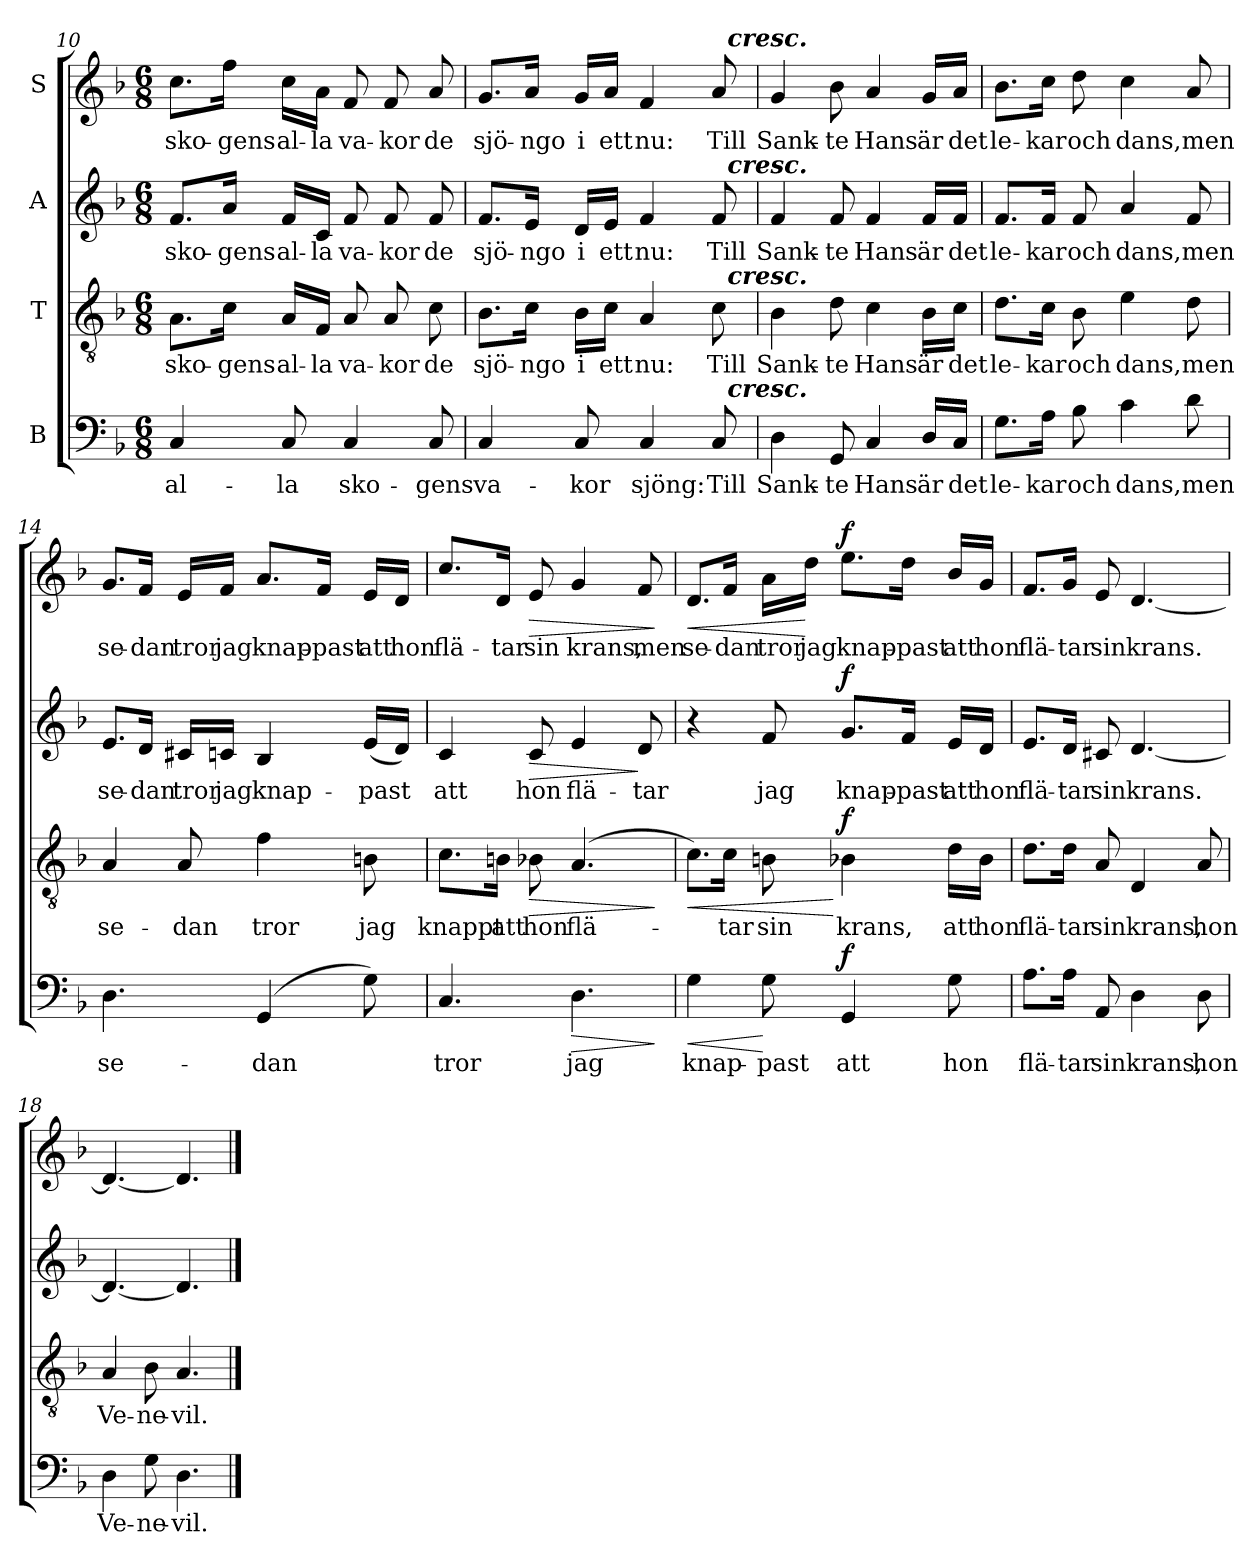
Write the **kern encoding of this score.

**kern	**text	**dynam	**kern	**text	**dynam	**kern	**text	**dynam	**kern	**text	**dynam
*part4	*part4	*part4	*part3	*part3	*part3	*part2	*part2	*part2	*part1	*part1	*part1
*staff4	*staff4	*staff4	*staff3	*staff3	*staff3	*staff2	*staff2	*staff2	*staff1	*staff1	*staff1
*I"B	*	*	*I"T	*	*	*I"A	*	*	*I"S	*	*
!!LO:PB:g=z
*clefF4	*	*	*clefGv2	*	*	*clefG2	*	*	*clefG2	*	*
*k[b-]	*	*	*k[b-]	*	*	*k[b-]	*	*	*k[b-]	*	*
*d:	*	*	*d:	*	*	*d:	*	*	*d:	*	*
*M6/8	*	*	*M6/8	*	*	*M6/8	*	*	*M6/8	*	*
=10	=10	=10	=10	=10	=10	=10	=10	=10	=10	=10	=10
!	!LO:LY:b	!	!	!LO:LY:b	!	!	!LO:LY:b	!	!	!LO:LY:b	!
4C/	al-	.	8.A\L	sko-	.	8.f/L	sko-	.	8.cc\L	sko-	.
!	!	!	!	!LO:LY:b	!	!	!LO:LY:b	!	!	!LO:LY:b	!
.	.	.	16c\Jk	-gens	.	16a/Jk	-gens	.	16ff\Jk	-gens	.
!	!LO:LY:b	!	!	!LO:LY:b	!	!	!LO:LY:b	!	!	!LO:LY:b	!
8C/	-la	.	16A/LL	al-	.	16f/LL	al-	.	16cc\LL	al-	.
!	!	!	!	!LO:LY:b	!	!	!LO:LY:b	!	!	!LO:LY:b	!
.	.	.	16F/JJ	-la	.	16c/JJ	-la	.	16a\JJ	-la	.
!	!LO:LY:b	!	!	!LO:LY:b	!	!	!LO:LY:b	!	!	!LO:LY:b	!
4C/	sko-	.	8A/	va-	.	8f/	va-	.	8f/	va-	.
!	!	!	!	!LO:LY:b	!	!	!LO:LY:b	!	!	!LO:LY:b	!
.	.	.	8A/	-kor	.	8f/	-kor	.	8f/	-kor	.
!	!LO:LY:b	!	!	!LO:LY:b	!	!	!LO:LY:b	!	!	!LO:LY:b	!
8C/	-gens	.	8c\	de	.	8f/	de	.	8a/	de	.
=11	=11	=11	=11	=11	=11	=11	=11	=11	=11	=11	=11
!	!LO:LY:b	!	!	!LO:LY:b	!	!	!LO:LY:b	!	!	!LO:LY:b	!
*^	*	*	*^	*	*	*^	*	*	*^	*	*
4C/	2ryy	va-	.	8.B-\L	2ryy	sjö-	.	8.f/L	2ryy	sjö-	.	8.g/L	2ryy	sjö-	.
!	!	!	!	!	!	!LO:LY:b	!	!	!	!LO:LY:b	!	!	!	!LO:LY:b	!
.	.	.	.	16c\Jk	.	-ngo	.	16e/Jk	.	-ngo	.	16a/Jk	.	-ngo	.
!	!	!LO:LY:b	!	!	!	!LO:LY:b	!	!	!	!LO:LY:b	!	!	!	!LO:LY:b	!
8C/	.	-kor	.	16B-\LL	.	i	.	16d/LL	.	i	.	16g/LL	.	i	.
!	!	!	!	!	!	!LO:LY:b	!	!	!	!LO:LY:b	!	!	!	!LO:LY:b	!
.	.	.	.	16c\JJ	.	ett	.	16e/JJ	.	ett	.	16a/JJ	.	ett	.
!	!	!LO:LY:b	!	!	!	!LO:LY:b	!	!	!	!LO:LY:b	!	!	!	!LO:LY:b	!
4C/	.	sjöng:	.	4A/	.	nu:	.	4f/	.	nu:	.	4f/	.	nu:	.
.	8ryy	.	.	.	8ryy	.	.	.	8ryy	.	.	.	8ryy	.	.
!	!	!LO:LY:b	!	!	!	!LO:LY:b	!	!	!	!LO:LY:b	!	!	!	!LO:LY:b	!
8C/	32ryy	Till	.	8c\	32ryy	Till	.	8f/	32ryy	Till	.	8a/	32ryy	Till	.
!	!	!	!	!	!	!	!	!	!	!	!	!	!LO:TX:a:Bi:t=cresc.	!	!
!	!	!	!	!	!	!	!	!	!LO:TX:a:Bi:t=cresc.	!	!	!	!	!	!
!	!	!	!	!	!LO:TX:a:Bi:t=cresc.	!	!	!	!	!	!	!	!	!	!
!	!LO:TX:a:Bi:t=cresc.	!	!	!	!	!	!	!	!	!	!	!	!	!	!
.	16.ryy	.	.	.	16.ryy	.	.	.	16.ryy	.	.	.	16.ryy	.	.
=12	=12	=12	=12	=12	=12	=12	=12	=12	=12	=12	=12	=12	=12	=12	=12
!	!	!LO:LY:b	!	!	!	!LO:LY:b	!	!	!	!LO:LY:b	!	!	!	!LO:LY:b	!
*v	*v	*	*	*	*	*	*	*v	*v	*	*	*v	*v	*	*
*	*	*	*v	*v	*	*	*	*	*	*	*	*
4D\	Sank-	.	4B-\	Sank-	.	4f/	Sank-	.	4g/	Sank-	.
!	!LO:LY:b	!	!	!LO:LY:b	!	!	!LO:LY:b	!	!	!LO:LY:b	!
8GG/	-te	.	8d\	-te	.	8f/	-te	.	8b-\	-te	.
!	!LO:LY:b	!	!	!LO:LY:b	!	!	!LO:LY:b	!	!	!LO:LY:b	!
4C/	Hans	.	4c\	Hans	.	4f/	Hans	.	4a/	Hans	.
!	!LO:LY:b	!	!	!LO:LY:b	!	!	!LO:LY:b	!	!	!LO:LY:b	!
16D/LL	är	.	16B-\LL	är	.	16f/LL	är	.	16g/LL	är	.
!	!LO:LY:b	!	!	!LO:LY:b	!	!	!LO:LY:b	!	!	!LO:LY:b	!
16C/JJ	det	.	16c\JJ	det	.	16f/JJ	det	.	16a/JJ	det	.
!!LO:LB:g=z
=13	=13	=13	=13	=13	=13	=13	=13	=13	=13	=13	=13
!	!LO:LY:b	!	!	!LO:LY:b	!	!	!LO:LY:b	!	!	!LO:LY:b	!
8.G\L	le-	.	8.d\L	le-	.	8.f/L	le-	.	8.b-\L	le-	.
!	!LO:LY:b	!	!	!LO:LY:b	!	!	!LO:LY:b	!	!	!LO:LY:b	!
16A\Jk	-kar	.	16c\Jk	-kar	.	16f/Jk	-kar	.	16cc\Jk	-kar	.
!	!LO:LY:b	!	!	!LO:LY:b	!	!	!LO:LY:b	!	!	!LO:LY:b	!
8B-\	och	.	8B-\	och	.	8f/	och	.	8dd\	och	.
!	!LO:LY:b	!	!	!LO:LY:b	!	!	!LO:LY:b	!	!	!LO:LY:b	!
4c\	dans,	.	4e\	dans,	.	4a/	dans,	.	4cc\	dans,	.
!	!LO:LY:b	!	!	!LO:LY:b	!	!	!LO:LY:b	!	!	!LO:LY:b	!
8d\	men	.	8d\	men	.	8f/	men	.	8a/	men	.
=14	=14	=14	=14	=14	=14	=14	=14	=14	=14	=14	=14
!	!LO:LY:b	!	!	!LO:LY:b	!	!	!LO:LY:b	!	!	!LO:LY:b	!
4.D\	se-	.	4A/	se-	.	8.e/L	se-	.	8.g/L	se-	.
!	!	!	!	!	!	!	!LO:LY:b	!	!	!LO:LY:b	!
.	.	.	.	.	.	16d/Jk	-dan	.	16f/Jk	-dan	.
!	!	!	!	!LO:LY:b	!	!	!LO:LY:b	!	!	!LO:LY:b	!
.	.	.	8A/	-dan	.	16c#X/LL	tror	.	16e/LL	tror	.
!	!	!	!	!	!	!	!LO:LY:b	!	!	!LO:LY:b	!
.	.	.	.	.	.	16cn/JJ	jag	.	16f/JJ	jag	.
!	!LO:LY:b	!	!	!LO:LY:b	!	!	!LO:LY:b	!	!	!LO:LY:b	!
(>4GG/	-dan	.	4f\	tror	.	4B-/	knap-	.	8.a/L	knap-	.
!	!	!	!	!	!	!	!	!	!	!LO:LY:b	!
.	.	.	.	.	.	.	.	.	16f/Jk	-past	.
!	!	!	!	!LO:LY:b	!	!	!LO:LY:b	!	!	!LO:LY:b	!
8G\)	.	.	8Bn\	jag	.	(<16e/LL	-past	.	16e/LL	att	.
!	!	!	!	!	!	!	!	!	!	!LO:LY:b	!
.	.	.	.	.	.	16d/JJ)	.	.	16d/JJ	hon	.
=15	=15	=15	=15	=15	=15	=15	=15	=15	=15	=15	=15
!	!LO:LY:b	!	!	!LO:LY:b	!	!	!LO:LY:b	!	!	!LO:LY:b	!
4.C/	tror	.	8.c\L	knappt	.	4c/	att	.	8.cc/L	flä-	.
!	!	!	!	!LO:LY:b	!	!	!	!	!	!LO:LY:b	!
.	.	.	16Bn\Jk	att	.	.	.	.	16d/Jk	-tar	.
!	!	!	!	!LO:LY:b	!LO:HP:b	!	!LO:LY:b	!LO:HP:b	!	!LO:LY:b	!LO:HP:b
.	.	.	8B-X\	hon	>	8c/	hon	>	8e/	sin	>
!	!LO:LY:b	!LO:HP:b	!	!LO:LY:b	!	!	!LO:LY:b	!	!	!LO:LY:b	!
4.D\	jag	>	(>4.A/	flä-	.	4e/	flä-	.	4g/	krans,	.
!	!	!	!	!	!	!	!LO:LY:b	!	!	!LO:LY:b	!
.	.	.	.	.	.	8d/	-tar	]	8f/	men	.
.	.	]	.	.	]	.	.	.	.	.	]
!!LO:LB:g=z
=16	=16	=16	=16	=16	=16	=16	=16	=16	=16	=16	=16
!	!LO:LY:b	!LO:HP:b	!	!	!LO:HP:b	!	!	!	!	!LO:LY:b	!LO:HP:b
4G\	knap-	<	8.c\L)	.	<	4r	.	.	8.d/L	se-	<
!	!	!	!	!LO:LY:b	!	!	!	!	!	!LO:LY:b	!
.	.	.	16c\Jk	-tar	.	.	.	.	16f/Jk	-dan	.
!	!LO:LY:b	!	!	!LO:LY:b	!	!	!LO:LY:b	!	!	!LO:LY:b	!
8G\	-past	[	8Bn\	sin	.	8f/	jag	.	16a\LL	tror	.
!	!	!	!	!	!	!	!	!	!	!LO:LY:b	!
.	.	.	.	.	.	.	.	.	16dd\JJ	jag	[
!	!LO:LY:b	!LO:DY:a	!	!LO:LY:b	!LO:DY:n=1:a	!	!LO:LY:b	!LO:DY:a	!	!LO:LY:b	!LO:DY:a
4GG/	att	f	4B-X\	krans,	[ f	8.g/L	knap-	f	8.ee\L	knap-	f
!	!	!	!	!	!	!	!LO:LY:b	!	!	!LO:LY:b	!
.	.	.	.	.	.	16f/Jk	-past	.	16dd\Jk	-past	.
!	!LO:LY:b	!	!	!LO:LY:b	!	!	!LO:LY:b	!	!	!LO:LY:b	!
8G\	hon	.	16d\LL	att	.	16e/LL	att	.	16b-/LL	att	.
!	!	!	!	!LO:LY:b	!	!	!LO:LY:b	!	!	!LO:LY:b	!
.	.	.	16B-\JJ	hon	.	16d/JJ	hon	.	16g/JJ	hon	.
=17	=17	=17	=17	=17	=17	=17	=17	=17	=17	=17	=17
!	!LO:LY:b	!	!	!LO:LY:b	!	!	!LO:LY:b	!	!	!LO:LY:b	!
8.A\L	flä-	.	8.d\L	flä-	.	8.e/L	flä-	.	8.f/L	flä-	.
!	!LO:LY:b	!	!	!LO:LY:b	!	!	!LO:LY:b	!	!	!LO:LY:b	!
16A\Jk	-tar	.	16d\Jk	-tar	.	16d/Jk	-tar	.	16g/Jk	-tar	.
!	!LO:LY:b	!	!	!LO:LY:b	!	!	!LO:LY:b	!	!	!LO:LY:b	!
8AA/	sin	.	8A/	sin	.	8c#X/	sin	.	8e/	sin	.
!	!LO:LY:b	!	!	!LO:LY:b	!	!	!LO:LY:b	!	!	!LO:LY:b	!
4D\	krans,	.	4D/	krans,	.	[4.d/	krans.	.	[4.d/	krans.	.
!	!LO:LY:b	!	!	!LO:LY:b	!	!	!	!	!	!	!
8D\	hon	.	8A/	hon	.	.	.	.	.	.	.
=18	=18	=18	=18	=18	=18	=18	=18	=18	=18	=18	=18
!	!LO:LY:b	!	!	!LO:LY:b	!	!	!	!	!	!	!
4D\	Ve-	.	4A/	Ve-	.	4.d/_	.	.	4.d/_	.	.
!	!LO:LY:b	!	!	!LO:LY:b	!	!	!	!	!	!	!
8G\	-ne-	.	8B-\	-ne-	.	.	.	.	.	.	.
!	!LO:LY:b	!	!	!LO:LY:b	!	!	!	!	!	!	!
4.D\	-vil.	.	4.A/	-vil.	.	4.d/]	.	.	4.d/]	.	.
==	==	==	==	==	==	==	==	==	==	==	==
*-	*-	*-	*-	*-	*-	*-	*-	*-	*-	*-	*-
